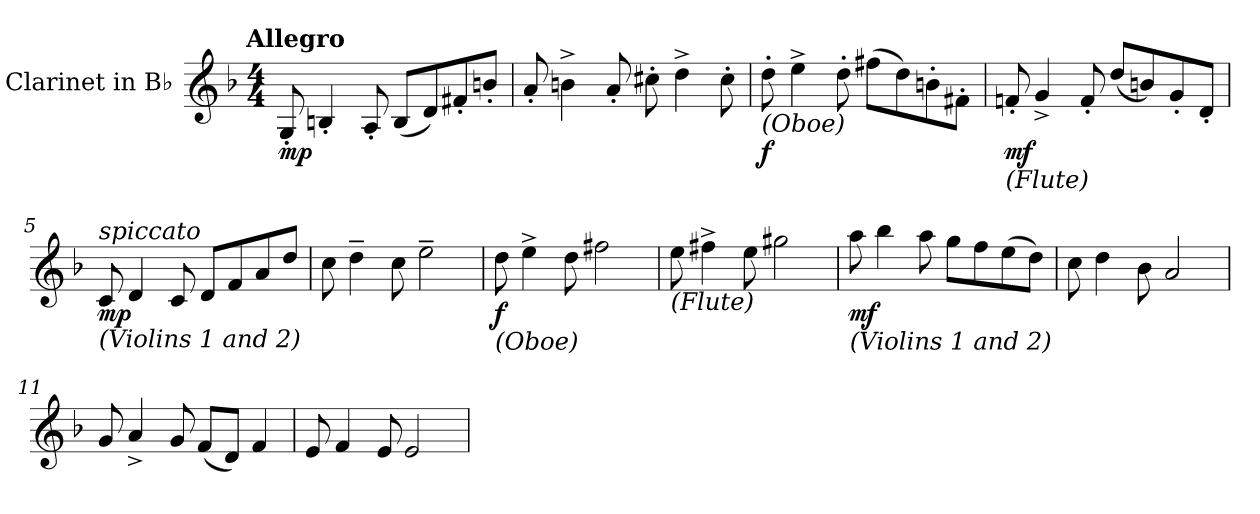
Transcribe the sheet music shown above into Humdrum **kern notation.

**kern	**dynam
*part1	*part1
*staff1	*staff1
*I"Clarinet in B♭	*
*I'Cl.	*
*clefG2	*
*k[b-]	*
!!LO:TX:omd:t=Allegro
*M4/4	*
*MM144	*
=1	=1
!	!LO:DY:b
8G'/	mp
4Bn'/	.
8A'/	.
(<8B/L	.
8d/)	.
8f#X'/	.
8bn'/J	.
=2	=2
8a'/	.
4bn^\	.
8a'/	.
8cc#X'\	.
4dd^\	.
8cc#'\	.
=3	=3
!LO:TX:b:i:t=(Oboe)	!
!	!LO:DY:b
8dd'\	f
4ee^\	.
8dd'\	.
(>8ff#X\L	.
8dd\)	.
8bn'\	.
8f#X'\J	.
=4	=4
!LO:TX:b:i:t=(Flute)	!
!	!LO:DY:b
8fn'/	mf
4g^/	.
8f'/	.
(<8dd/L	.
8bn/)	.
8g'/	.
8d'/J	.
=5	=5
!LO:TX:a:i:t=spiccato	!
!LO:TX:b:i:t=(Violins 1 and 2)	!
!	!LO:DY:b
8c/	mp
4d/	.
8c/	.
8d/L	.
8f/	.
8a/	.
8dd/J	.
=6	=6
8cc\	.
4dd~\	.
8cc\	.
2ee~\	.
=7	=7
!LO:TX:b:i:t=(Oboe)	!
!	!LO:DY:b
8dd\	f
4ee^\	.
8dd\	.
2ff#X\	.
=8	=8
!LO:TX:b:i:t=(Flute)	!
8ee\	.
4ff#X^\	.
8ee\	.
2gg#X\	.
=9	=9
!LO:TX:b:i:t=(Violins 1 and 2)	!
!	!LO:DY:b
8aa\	mf
4bb-\	.
8aa\	.
8gg\L	.
8ff\	.
(>8ee\	.
8dd\J)	.
=10	=10
8cc\	.
4dd\	.
8b-\	.
2a/	.
=11	=11
8g/	.
4a^/	.
8g/	.
(<8f/L	.
8d/J)	.
4f/	.
=12	=12
8e/	.
4f/	.
8e/	.
2e/	.
=	=
*-	*-
